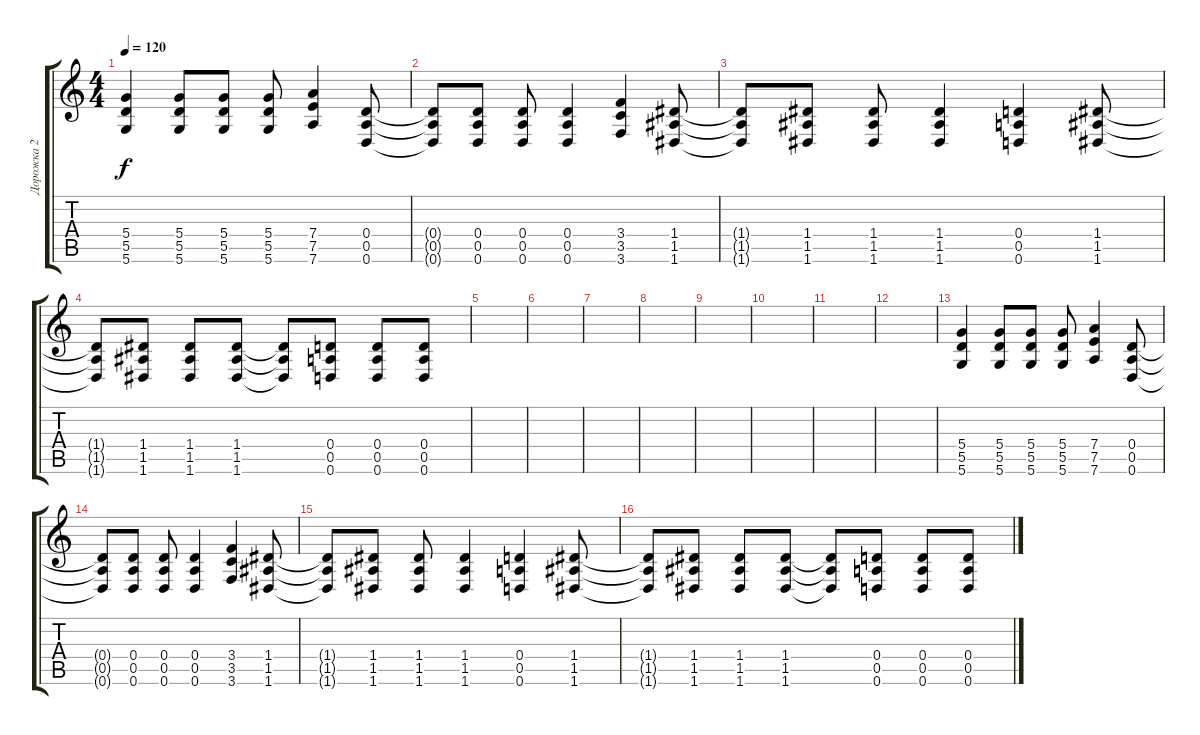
\track ("Дорожка 2" "Дорожка 2") {instrument distortionguitar}
\staff {score tabs}
\tuning (E4 B3 G3 D3 A2 D2) {hide}
\ts (4 4)
\tempo 120
\clef g2
\ks c
(5.4 5.5 5.6).4{dy f} (5.4 5.5 5.6).8 (5.4 5.5 5.6).8 (5.4 5.5 5.6).8 (7.4 7.5 7.6).4 (0.4 0.5 0.6).8 |
(0.4{t} 0.5{t} 0.6{t}).8 (0.4 0.5 0.6).8 (0.4 0.5 0.6).8 (0.4 0.5 0.6).4 (3.4 3.5 3.6).4 (1.4 1.5 1.6).8 |
(1.4{t} 1.5{t} 1.6{t}).8 (1.4 1.5 1.6).8 (1.4 1.5 1.6).8 (1.4 1.5 1.6).4 (0.4 0.5 0.6).4 (1.4 1.5 1.6).8 |
(1.4{t} 1.5{t} 1.6{t}).8 (1.4 1.5 1.6).8 (1.4 1.5 1.6).8 (1.4 1.5 1.6).8 (1.4{t} 1.5{t} 1.6{t}).8 (0.4 0.5 0.6).8 (0.4 0.5 0.6).8 (0.4 0.5 0.6).8 |
|
|
|
|
|
|
|
|
(5.4 5.5 5.6).4 (5.4 5.5 5.6).8 (5.4 5.5 5.6).8 (5.4 5.5 5.6).8 (7.4 7.5 7.6).4 (0.4 0.5 0.6).8 |
(0.4{t} 0.5{t} 0.6{t}).8 (0.4 0.5 0.6).8 (0.4 0.5 0.6).8 (0.4 0.5 0.6).4 (3.4 3.5 3.6).4 (1.4 1.5 1.6).8 |
(1.4{t} 1.5{t} 1.6{t}).8 (1.4 1.5 1.6).8 (1.4 1.5 1.6).8 (1.4 1.5 1.6).4 (0.4 0.5 0.6).4 (1.4 1.5 1.6).8 |
(1.4{t} 1.5{t} 1.6{t}).8 (1.4 1.5 1.6).8 (1.4 1.5 1.6).8 (1.4 1.5 1.6).8 (1.4{t} 1.5{t} 1.6{t}).8 (0.4 0.5 0.6).8 (0.4 0.5 0.6).8 (0.4 0.5 0.6).8
